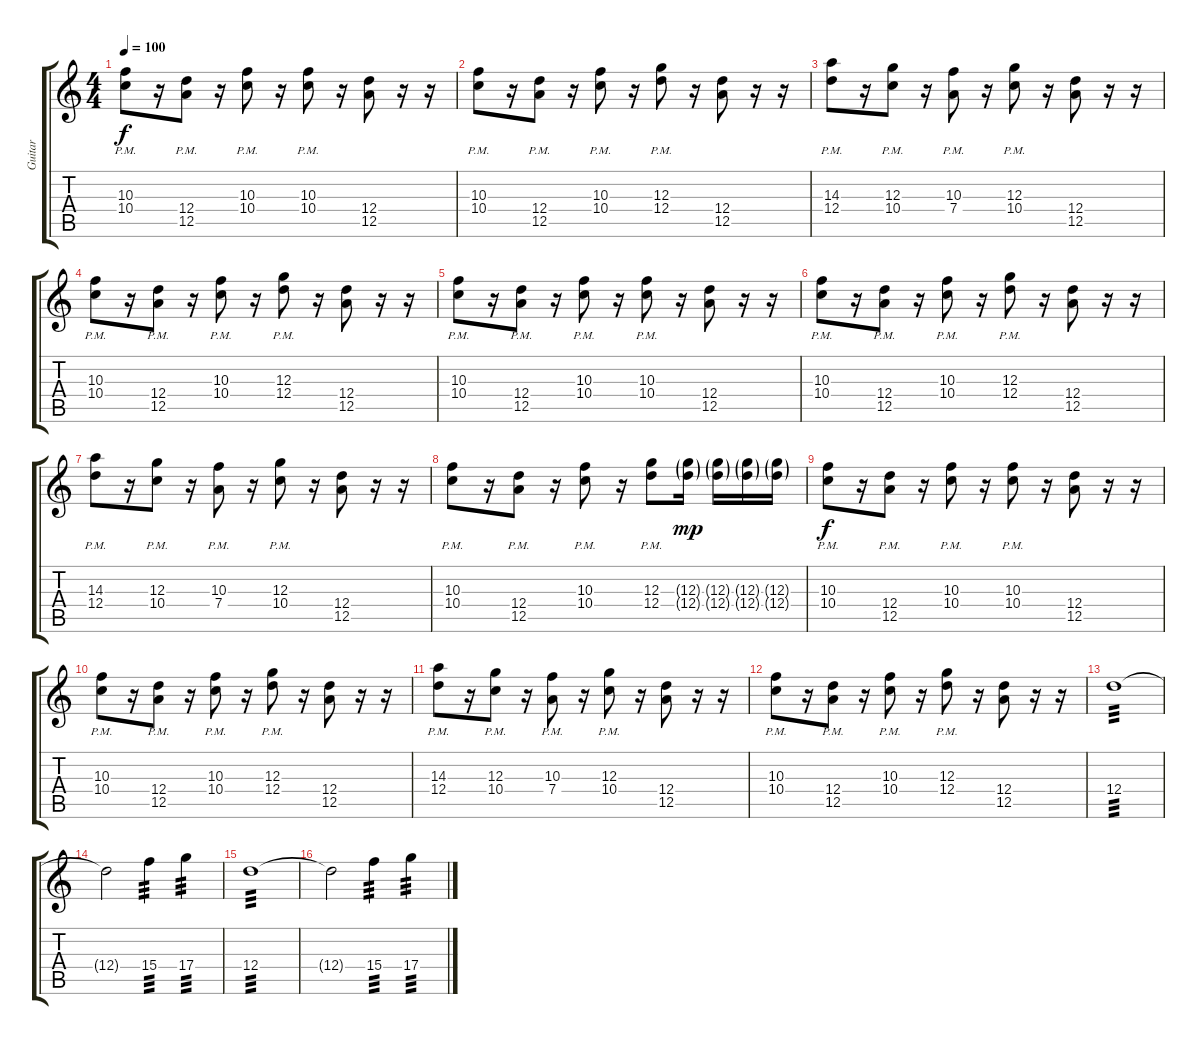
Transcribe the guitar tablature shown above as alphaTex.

\track ("Guitar " "Guitar ") {instrument electricguitarclean}
\staff {score tabs}
\tuning (E4 B3 G3 D3 A2 E2) {hide}
\ts (4 4)
\tempo 100
\clef g2
\ks c
(10.3{pm} 10.4{pm}).8{dy f} r.16 (12.4{pm} 12.5{pm}).8 r.16 (10.3{pm} 10.4{pm}).8 r.16 (10.3{pm} 10.4{pm}).8 r.16 (12.4 12.5).8 r.16 r.16 |
(10.3{pm} 10.4{pm}).8 r.16 (12.4{pm} 12.5{pm}).8 r.16 (10.3{pm} 10.4{pm}).8 r.16 (12.3{pm} 12.4{pm}).8 r.16 (12.4 12.5).8 r.16 r.16 |
(14.3{pm} 12.4{pm}).8 r.16 (12.3{pm} 10.4{pm}).8 r.16 (10.3{pm} 7.4{pm}).8 r.16 (12.3{pm} 10.4{pm}).8 r.16 (12.4 12.5).8 r.16 r.16 |
(10.3{pm} 10.4{pm}).8 r.16 (12.4{pm} 12.5{pm}).8 r.16 (10.3{pm} 10.4{pm}).8 r.16 (12.3{pm} 12.4{pm}).8 r.16 (12.4 12.5).8 r.16 r.16 |
(10.3{pm} 10.4{pm}).8 r.16 (12.4{pm} 12.5{pm}).8 r.16 (10.3{pm} 10.4{pm}).8 r.16 (10.3{pm} 10.4{pm}).8 r.16 (12.4 12.5).8 r.16 r.16 |
(10.3{pm} 10.4{pm}).8 r.16 (12.4{pm} 12.5{pm}).8 r.16 (10.3{pm} 10.4{pm}).8 r.16 (12.3{pm} 12.4{pm}).8 r.16 (12.4 12.5).8 r.16 r.16 |
(14.3{pm} 12.4{pm}).8 r.16 (12.3{pm} 10.4{pm}).8 r.16 (10.3{pm} 7.4{pm}).8 r.16 (12.3{pm} 10.4{pm}).8 r.16 (12.4 12.5).8 r.16 r.16 |
(10.3{pm} 10.4{pm}).8 r.16 (12.4{pm} 12.5{pm}).8 r.16 (10.3{pm} 10.4{pm}).8 r.16 (12.3{pm} 12.4{pm}).8 (12.3{g} 12.4{g}).16{dy mp} (12.3{g} 12.4{g}).16 (12.3{g} 12.4{g}).16 (12.3{g} 12.4{g}).16 |
(10.3{pm} 10.4{pm}).8{dy f} r.16 (12.4{pm} 12.5{pm}).8 r.16 (10.3{pm} 10.4{pm}).8 r.16 (10.3{pm} 10.4{pm}).8 r.16 (12.4 12.5).8 r.16 r.16 |
(10.3{pm} 10.4{pm}).8 r.16 (12.4{pm} 12.5{pm}).8 r.16 (10.3{pm} 10.4{pm}).8 r.16 (12.3{pm} 12.4{pm}).8 r.16 (12.4 12.5).8 r.16 r.16 |
(14.3{pm} 12.4{pm}).8 r.16 (12.3{pm} 10.4{pm}).8 r.16 (10.3{pm} 7.4{pm}).8 r.16 (12.3{pm} 10.4{pm}).8 r.16 (12.4 12.5).8 r.16 r.16 |
(10.3{pm} 10.4{pm}).8 r.16 (12.4{pm} 12.5{pm}).8 r.16 (10.3{pm} 10.4{pm}).8 r.16 (12.3{pm} 12.4{pm}).8 r.16 (12.4 12.5).8 r.16 r.16 |
12.4.1{tp 3} |
12.4{t}.2 15.4.4{tp 3} 17.4.4{tp 3} |
12.4.1{tp 3} |
12.4{t}.2 15.4.4{tp 3} 17.4.4{tp 3}
